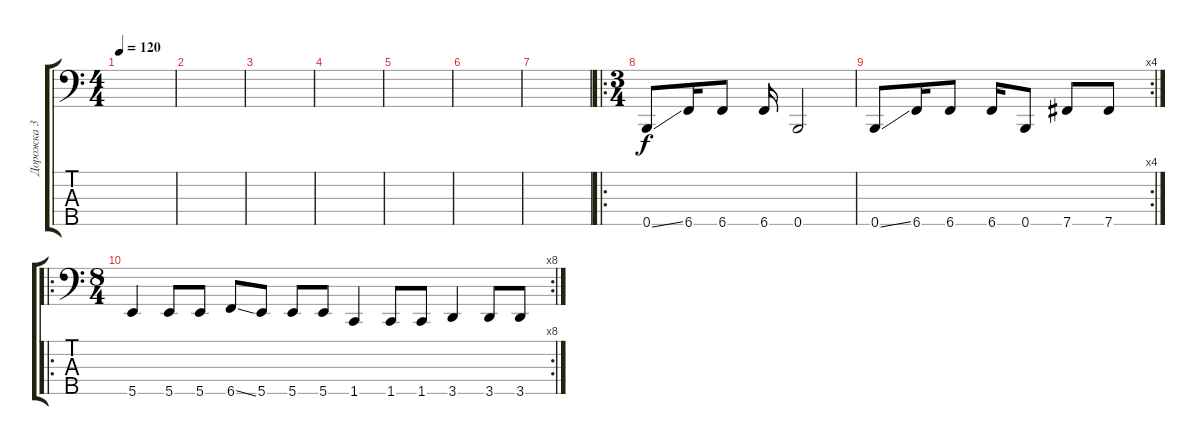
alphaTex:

\track ("Дорожка 3" "Дорожка 3") {instrument electricbassfinger}
\staff {score tabs}
\tuning (G2 D2 A1 E1 B0) {hide}
\ts (4 4)
\tempo 120
\clef f4
\ks c
|
|
|
|
|
|
|
\ro
\ts (3 4)
0.5{ss}.8 6.5.16 6.5.8 6.5.16 0.5.2 |
\rc 4
0.5{ss}.8 6.5.16 6.5.8 6.5.16 0.5.8 7.5.8 7.5.8 |
\ro
\rc 8
\ts (8 4)
5.5.4 5.5.8 5.5.8 6.5{ss}.8 5.5.8 5.5.8 5.5.8 1.5.4 1.5.8 1.5.8 3.5.4 3.5.8 3.5.8
